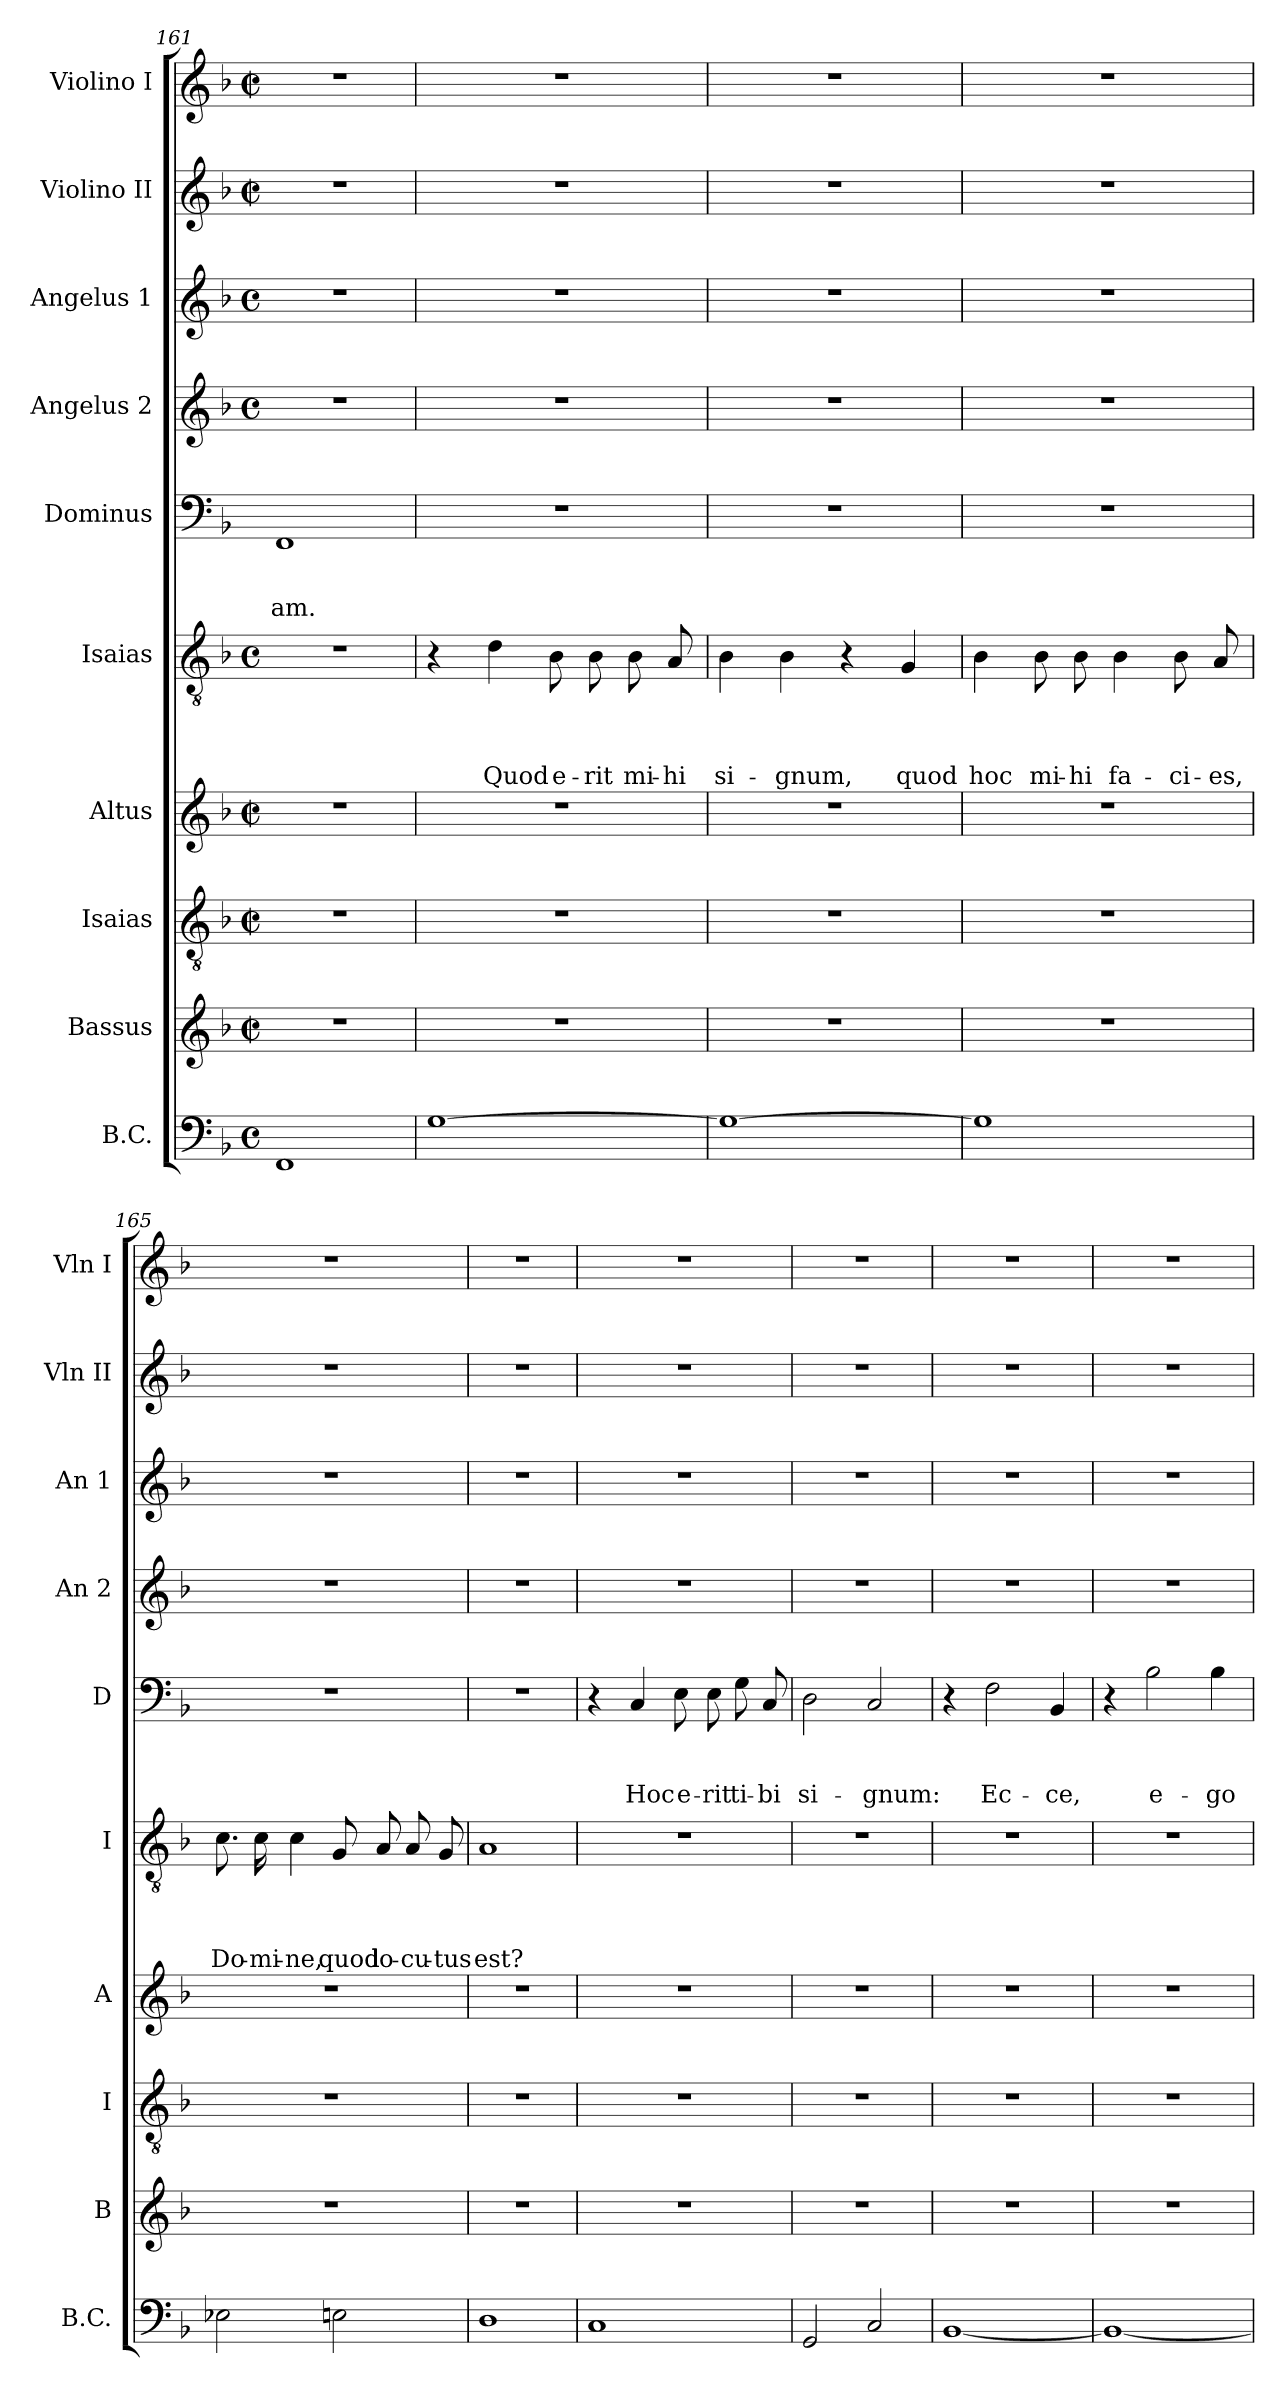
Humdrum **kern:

**kern	**kern	**kern	**kern	**kern	**text	**text	**text	**text	**kern	**text	**text	**text	**kern	**kern	**kern	**kern
*part10	*part9	*part8	*part7	*part6	*part6	*part6	*part6	*part6	*part5	*part5	*part5	*part5	*part4	*part3	*part2	*part1
*staff10	*staff9	*staff8	*staff7	*staff6	*staff6	*staff6	*staff6	*staff6	*staff5	*staff5	*staff5	*staff5	*staff4	*staff3	*staff2	*staff1
*I"B.C.	*I"Bassus	*I"Isaias	*I"Altus	*I"Isaias	*	*	*	*	*I"Dominus	*	*	*	*I"Angelus 2	*I"Angelus 1	*I"Violino II	*I"Violino I
*I'B.C.	*I'B	*I'I	*I'A	*I'I	*	*	*	*	*I'D	*	*	*	*I'An 2	*I'An 1	*I'Vln II	*I'Vln I
*clefF4	*clefG2	*clefGv2	*clefG2	*clefGv2	*	*	*	*	*clefF4	*	*	*	*clefG2	*clefG2	*clefG2	*clefG2
*k[b-]	*k[b-]	*k[b-]	*k[b-]	*k[b-]	*	*	*	*	*k[b-]	*	*	*	*k[b-]	*k[b-]	*k[b-]	*k[b-]
*F:	*F:	*F:	*F:	*F:	*	*	*	*	*F:	*	*	*	*F:	*F:	*F:	*F:
*M4/4	*M2/2	*M2/2	*M2/2	*M4/4	*	*	*	*	*	*	*	*	*M4/4	*M4/4	*M2/2	*M2/2
*met(c)	*met(c|)	*met(c|)	*met(c|)	*met(c)	*	*	*	*	*	*	*	*	*met(c)	*met(c)	*met(c|)	*met(c|)
=161	=161	=161	=161	=161	=161	=161	=161	=161	=161	=161	=161	=161	=161	=161	=161	=161
!	!	!	!	!	!	!	!	!	!	!	!	!LO:LY:b	!	!	!	!
1FF	1r	1r	1r	1r	.	.	.	.	1FF	.	.	-am.	1r	1r	1r	1r
!!LO:LB:g=z
=162	=162	=162	=162	=162	=162	=162	=162	=162	=162	=162	=162	=162	=162	=162	=162	=162
[>1G	1r	1r	1r	4r	.	.	.	.	1r	.	.	.	1r	1r	1r	1r
!	!	!	!	!	!	!	!	!LO:LY:b	!	!	!	!	!	!	!	!
.	.	.	.	4d\	.	.	.	Quod	.	.	.	.	.	.	.	.
!	!	!	!	!	!	!	!	!LO:LY:b	!	!	!	!	!	!	!	!
.	.	.	.	8B-\	.	.	.	e-	.	.	.	.	.	.	.	.
!	!	!	!	!	!	!	!	!LO:LY:b	!	!	!	!	!	!	!	!
.	.	.	.	8B-\	.	.	.	-rit	.	.	.	.	.	.	.	.
!	!	!	!	!	!	!	!	!LO:LY:b	!	!	!	!	!	!	!	!
.	.	.	.	8B-\	.	.	.	mi-	.	.	.	.	.	.	.	.
!	!	!	!	!	!	!	!	!LO:LY:b	!	!	!	!	!	!	!	!
.	.	.	.	8A/	.	.	.	-hi	.	.	.	.	.	.	.	.
=163	=163	=163	=163	=163	=163	=163	=163	=163	=163	=163	=163	=163	=163	=163	=163	=163
!	!	!	!	!	!	!	!	!LO:LY:b	!	!	!	!	!	!	!	!
1G_	1r	1r	1r	4B-\	.	.	.	si-	1r	.	.	.	1r	1r	1r	1r
!	!	!	!	!	!	!	!	!LO:LY:b:rj	!	!	!	!	!	!	!	!
.	.	.	.	4B-\	.	.	.	-gnum,	.	.	.	.	.	.	.	.
.	.	.	.	4r	.	.	.	.	.	.	.	.	.	.	.	.
!	!	!	!	!	!	!	!	!LO:LY:b	!	!	!	!	!	!	!	!
.	.	.	.	4G/	.	.	.	quod	.	.	.	.	.	.	.	.
=164	=164	=164	=164	=164	=164	=164	=164	=164	=164	=164	=164	=164	=164	=164	=164	=164
!	!	!	!	!	!	!	!	!LO:LY:b	!	!	!	!	!	!	!	!
1G]	1r	1r	1r	4B-\	.	.	.	hoc	1r	.	.	.	1r	1r	1r	1r
!	!	!	!	!	!	!	!	!LO:LY:b	!	!	!	!	!	!	!	!
.	.	.	.	8B-\	.	.	.	mi-	.	.	.	.	.	.	.	.
!	!	!	!	!	!	!	!	!LO:LY:b:rj	!	!	!	!	!	!	!	!
.	.	.	.	8B-\	.	.	.	-hi	.	.	.	.	.	.	.	.
!	!	!	!	!	!	!	!	!LO:LY:b	!	!	!	!	!	!	!	!
.	.	.	.	4B-\	.	.	.	fa-	.	.	.	.	.	.	.	.
!	!	!	!	!	!	!	!	!LO:LY:b:rj	!	!	!	!	!	!	!	!
.	.	.	.	8B-\	.	.	.	-ci-	.	.	.	.	.	.	.	.
!	!	!	!	!	!	!	!	!LO:LY:b	!	!	!	!	!	!	!	!
.	.	.	.	8A/	.	.	.	-es,	.	.	.	.	.	.	.	.
=165	=165	=165	=165	=165	=165	=165	=165	=165	=165	=165	=165	=165	=165	=165	=165	=165
!	!	!	!	!	!	!	!	!LO:LY:b	!	!	!	!	!	!	!	!
2E-X\	1r	1r	1r	8.c\	.	.	.	Do-	1r	.	.	.	1r	1r	1r	1r
!	!	!	!	!	!	!	!	!LO:LY:b:rj	!	!	!	!	!	!	!	!
.	.	.	.	16c\	.	.	.	-mi-	.	.	.	.	.	.	.	.
!	!	!	!	!	!	!	!	!LO:LY:b	!	!	!	!	!	!	!	!
.	.	.	.	4c\	.	.	.	-ne,	.	.	.	.	.	.	.	.
!	!	!	!	!	!	!	!	!LO:LY:b	!	!	!	!	!	!	!	!
2En\	.	.	.	8G/	.	.	.	quod	.	.	.	.	.	.	.	.
!	!	!	!	!	!	!	!	!LO:LY:b	!	!	!	!	!	!	!	!
.	.	.	.	8A/	.	.	.	lo-	.	.	.	.	.	.	.	.
!	!	!	!	!	!	!	!	!LO:LY:b:rj	!	!	!	!	!	!	!	!
.	.	.	.	8A/	.	.	.	-cu-	.	.	.	.	.	.	.	.
!	!	!	!	!	!	!	!	!LO:LY:b	!	!	!	!	!	!	!	!
.	.	.	.	8G/	.	.	.	-tus	.	.	.	.	.	.	.	.
=166	=166	=166	=166	=166	=166	=166	=166	=166	=166	=166	=166	=166	=166	=166	=166	=166
!	!	!	!	!	!	!	!	!LO:LY:b	!	!	!	!	!	!	!	!
1D	1r	1r	1r	1A	.	.	.	est?	1r	.	.	.	1r	1r	1r	1r
!!LO:PB:g=z
=167	=167	=167	=167	=167	=167	=167	=167	=167	=167	=167	=167	=167	=167	=167	=167	=167
1C	1r	1r	1r	1r	.	.	.	.	4r	.	.	.	1r	1r	1r	1r
!	!	!	!	!	!	!	!	!	!	!	!	!LO:LY:b	!	!	!	!
.	.	.	.	.	.	.	.	.	4C/	.	.	Hoc	.	.	.	.
!	!	!	!	!	!	!	!	!	!	!	!	!LO:LY:b	!	!	!	!
.	.	.	.	.	.	.	.	.	8E\	.	.	e-	.	.	.	.
!	!	!	!	!	!	!	!	!	!	!	!	!LO:LY:b:rj	!	!	!	!
.	.	.	.	.	.	.	.	.	8E\	.	.	-rit	.	.	.	.
!	!	!	!	!	!	!	!	!	!	!	!	!LO:LY:b	!	!	!	!
.	.	.	.	.	.	.	.	.	8G\	.	.	ti-	.	.	.	.
!	!	!	!	!	!	!	!	!	!	!	!	!LO:LY:b:rj	!	!	!	!
.	.	.	.	.	.	.	.	.	8C/	.	.	-bi	.	.	.	.
=168	=168	=168	=168	=168	=168	=168	=168	=168	=168	=168	=168	=168	=168	=168	=168	=168
!	!	!	!	!	!	!	!	!	!	!	!	!LO:LY:b	!	!	!	!
2GG/	1r	1r	1r	1r	.	.	.	.	2D\	.	.	si-	1r	1r	1r	1r
!	!	!	!	!	!	!	!	!	!	!	!	!LO:LY:b	!	!	!	!
2C/	.	.	.	.	.	.	.	.	2C/	.	.	-gnum:	.	.	.	.
=169	=169	=169	=169	=169	=169	=169	=169	=169	=169	=169	=169	=169	=169	=169	=169	=169
[<1BB-	1r	1r	1r	1r	.	.	.	.	4r	.	.	.	1r	1r	1r	1r
!	!	!	!	!	!	!	!	!	!	!	!	!LO:LY:b	!	!	!	!
.	.	.	.	.	.	.	.	.	2F\	.	.	Ec-	.	.	.	.
!	!	!	!	!	!	!	!	!	!	!	!	!LO:LY:b	!	!	!	!
.	.	.	.	.	.	.	.	.	4BB-/	.	.	-ce,	.	.	.	.
=170	=170	=170	=170	=170	=170	=170	=170	=170	=170	=170	=170	=170	=170	=170	=170	=170
1BB-_	1r	1r	1r	1r	.	.	.	.	4r	.	.	.	1r	1r	1r	1r
!	!	!	!	!	!	!	!	!	!	!	!	!LO:LY:b	!	!	!	!
.	.	.	.	.	.	.	.	.	2B-\	.	.	e-	.	.	.	.
!	!	!	!	!	!	!	!	!	!	!	!	!LO:LY:b	!	!	!	!
.	.	.	.	.	.	.	.	.	4B-\	.	.	-go	.	.	.	.
=	=	=	=	=	=	=	=	=	=	=	=	=	=	=	=	=
*-	*-	*-	*-	*-	*-	*-	*-	*-	*-	*-	*-	*-	*-	*-	*-	*-
